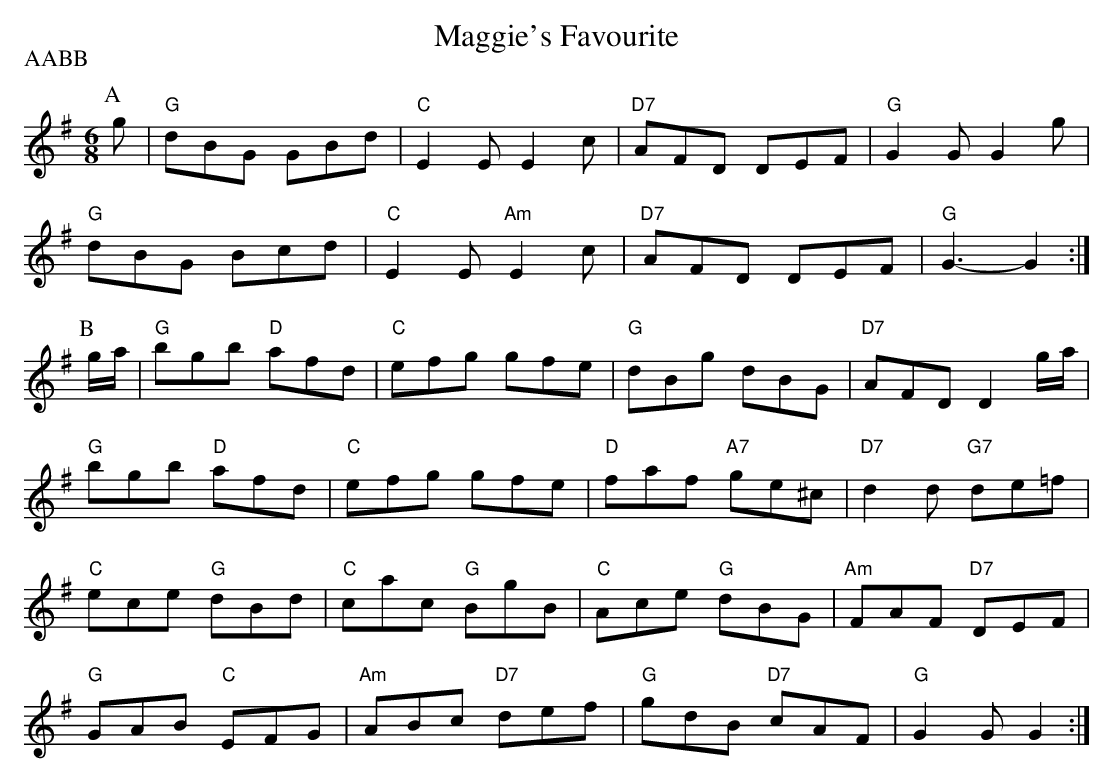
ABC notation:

X:1
T:Maggie's Favourite
P:AABB
M:6/8
K:G
P:A
g|"G"dBG GBd|"C"E2E E2c|"D7"AFD DEF|"G"G2G G2g|
"G"dBG Bcd|"C"E2E "Am"E2c|"D7"AFD DEF|"G"G3 -G2:|
P:B
g/2a/2|"G"bgb "D"afd|"C"efg gfe|"G"dBg dBG|"D7"AFD D2g/2a/2|
"G"bgb "D"afd|"C"efg gfe|"D"faf "A7"ge^c|"D7"d2d "G7"de=f|
"C"ece "G"dBd|"C"cac "G"BgB|"C"Ace "G"dBG|"Am"FAF "D7"DEF|
"G"GAB "C"EFG|"Am"ABc "D7"def|"G"gdB "D7"cAF|"G"G2G G2:|
